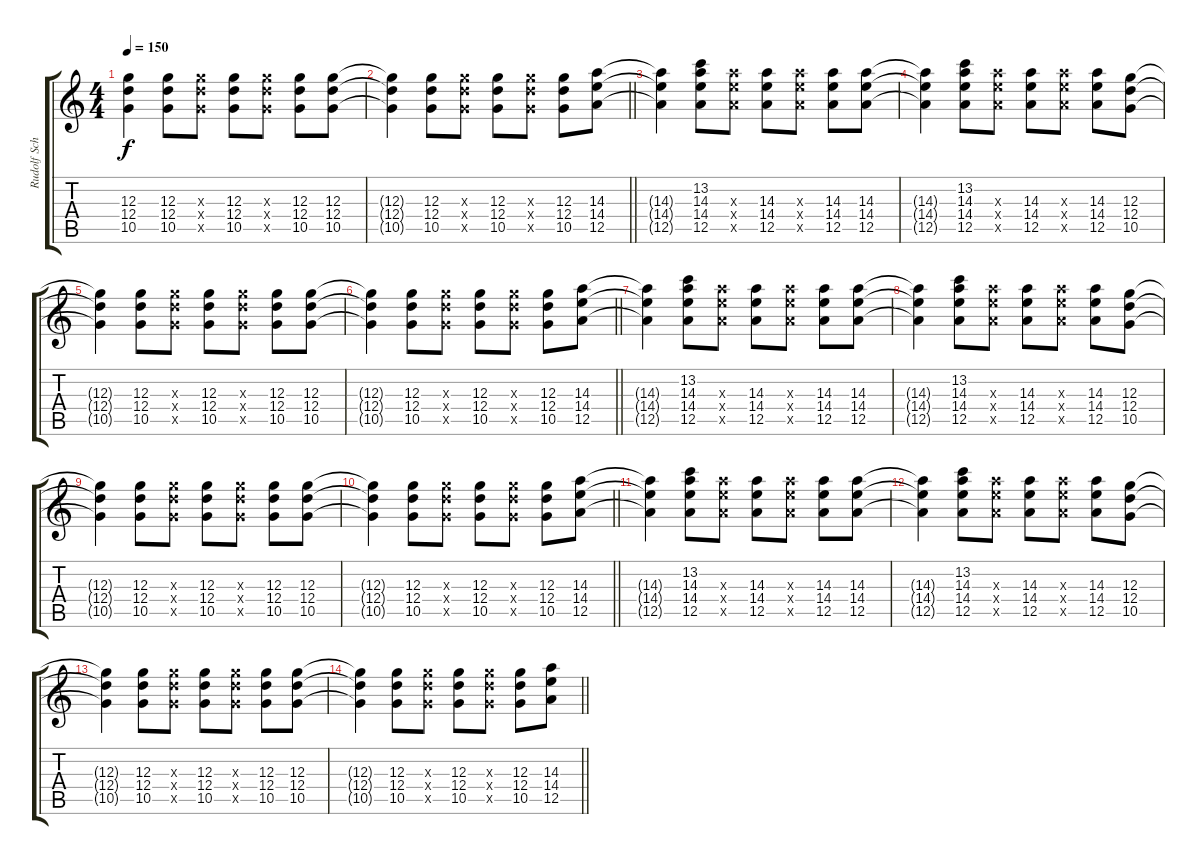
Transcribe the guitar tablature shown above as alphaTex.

\track ("Rudolf Schenker" "Rudolf Sch") {instrument electricguitarclean}
\staff {score tabs}
\tuning (E4 B3 G3 D3 A2 E2) {hide}
\ts (4 4)
\tempo 150
\clef g2
\ks c
(12.3{t} 12.4{t} 10.5{t}).4{dy f} (12.3 12.4 10.5).8 (12.3{x} 12.4{x} 10.5{x}).8 (12.3 12.4 10.5).8 (12.3{x} 12.4{x} 10.5{x}).8 (12.3 12.4 10.5).8 (12.3 12.4 10.5).8 |
\barLineRight lightlight
(12.3{t} 12.4{t} 10.5{t}).4 (12.3 12.4 10.5).8 (12.3{x} 12.4{x} 10.5{x}).8 (12.3 12.4 10.5).8 (12.3{x} 12.4{x} 10.5{x}).8 (12.3 12.4 10.5).8 (14.3 14.4 12.5).8 |
(14.3{t} 14.4{t} 12.5{t}).4 (13.2 14.3 14.4 12.5).8 (14.3{x} 14.4{x} 12.5{x}).8 (14.3 14.4 12.5).8 (14.3{x} 14.4{x} 12.5{x}).8 (14.3 14.4 12.5).8 (14.3 14.4 12.5).8 |
(14.3{t} 14.4{t} 12.5{t}).4 (13.2 14.3 14.4 12.5).8 (14.3{x} 14.4{x} 12.5{x}).8 (14.3 14.4 12.5).8 (14.3{x} 14.4{x} 12.5{x}).8 (14.3 14.4 12.5).8 (12.3 12.4 10.5).8 |
(12.3{t} 12.4{t} 10.5{t}).4 (12.3 12.4 10.5).8 (12.3{x} 12.4{x} 10.5{x}).8 (12.3 12.4 10.5).8 (12.3{x} 12.4{x} 10.5{x}).8 (12.3 12.4 10.5).8 (12.3 12.4 10.5).8 |
\barLineRight lightlight
(12.3{t} 12.4{t} 10.5{t}).4 (12.3 12.4 10.5).8 (12.3{x} 12.4{x} 10.5{x}).8 (12.3 12.4 10.5).8 (12.3{x} 12.4{x} 10.5{x}).8 (12.3 12.4 10.5).8 (14.3 14.4 12.5).8 |
(14.3{t} 14.4{t} 12.5{t}).4 (13.2 14.3 14.4 12.5).8 (14.3{x} 14.4{x} 12.5{x}).8 (14.3 14.4 12.5).8 (14.3{x} 14.4{x} 12.5{x}).8 (14.3 14.4 12.5).8 (14.3 14.4 12.5).8 |
(14.3{t} 14.4{t} 12.5{t}).4 (13.2 14.3 14.4 12.5).8 (14.3{x} 14.4{x} 12.5{x}).8 (14.3 14.4 12.5).8 (14.3{x} 14.4{x} 12.5{x}).8 (14.3 14.4 12.5).8 (12.3 12.4 10.5).8 |
(12.3{t} 12.4{t} 10.5{t}).4 (12.3 12.4 10.5).8 (12.3{x} 12.4{x} 10.5{x}).8 (12.3 12.4 10.5).8 (12.3{x} 12.4{x} 10.5{x}).8 (12.3 12.4 10.5).8 (12.3 12.4 10.5).8 |
\barLineRight lightlight
(12.3{t} 12.4{t} 10.5{t}).4 (12.3 12.4 10.5).8 (12.3{x} 12.4{x} 10.5{x}).8 (12.3 12.4 10.5).8 (12.3{x} 12.4{x} 10.5{x}).8 (12.3 12.4 10.5).8 (14.3 14.4 12.5).8{volume 0} |
(14.3{t} 14.4{t} 12.5{t}).4 (13.2 14.3 14.4 12.5).8 (14.3{x} 14.4{x} 12.5{x}).8 (14.3 14.4 12.5).8 (14.3{x} 14.4{x} 12.5{x}).8 (14.3 14.4 12.5).8 (14.3 14.4 12.5).8 |
(14.3{t} 14.4{t} 12.5{t}).4 (13.2 14.3 14.4 12.5).8 (14.3{x} 14.4{x} 12.5{x}).8 (14.3 14.4 12.5).8 (14.3{x} 14.4{x} 12.5{x}).8 (14.3 14.4 12.5).8 (12.3 12.4 10.5).8 |
(12.3{t} 12.4{t} 10.5{t}).4 (12.3 12.4 10.5).8 (12.3{x} 12.4{x} 10.5{x}).8 (12.3 12.4 10.5).8 (12.3{x} 12.4{x} 10.5{x}).8 (12.3 12.4 10.5).8 (12.3 12.4 10.5).8 |
\barLineRight lightlight
(12.3{t} 12.4{t} 10.5{t}).4 (12.3 12.4 10.5).8 (12.3{x} 12.4{x} 10.5{x}).8 (12.3 12.4 10.5).8 (12.3{x} 12.4{x} 10.5{x}).8 (12.3 12.4 10.5).8 (14.3 14.4 12.5).8
